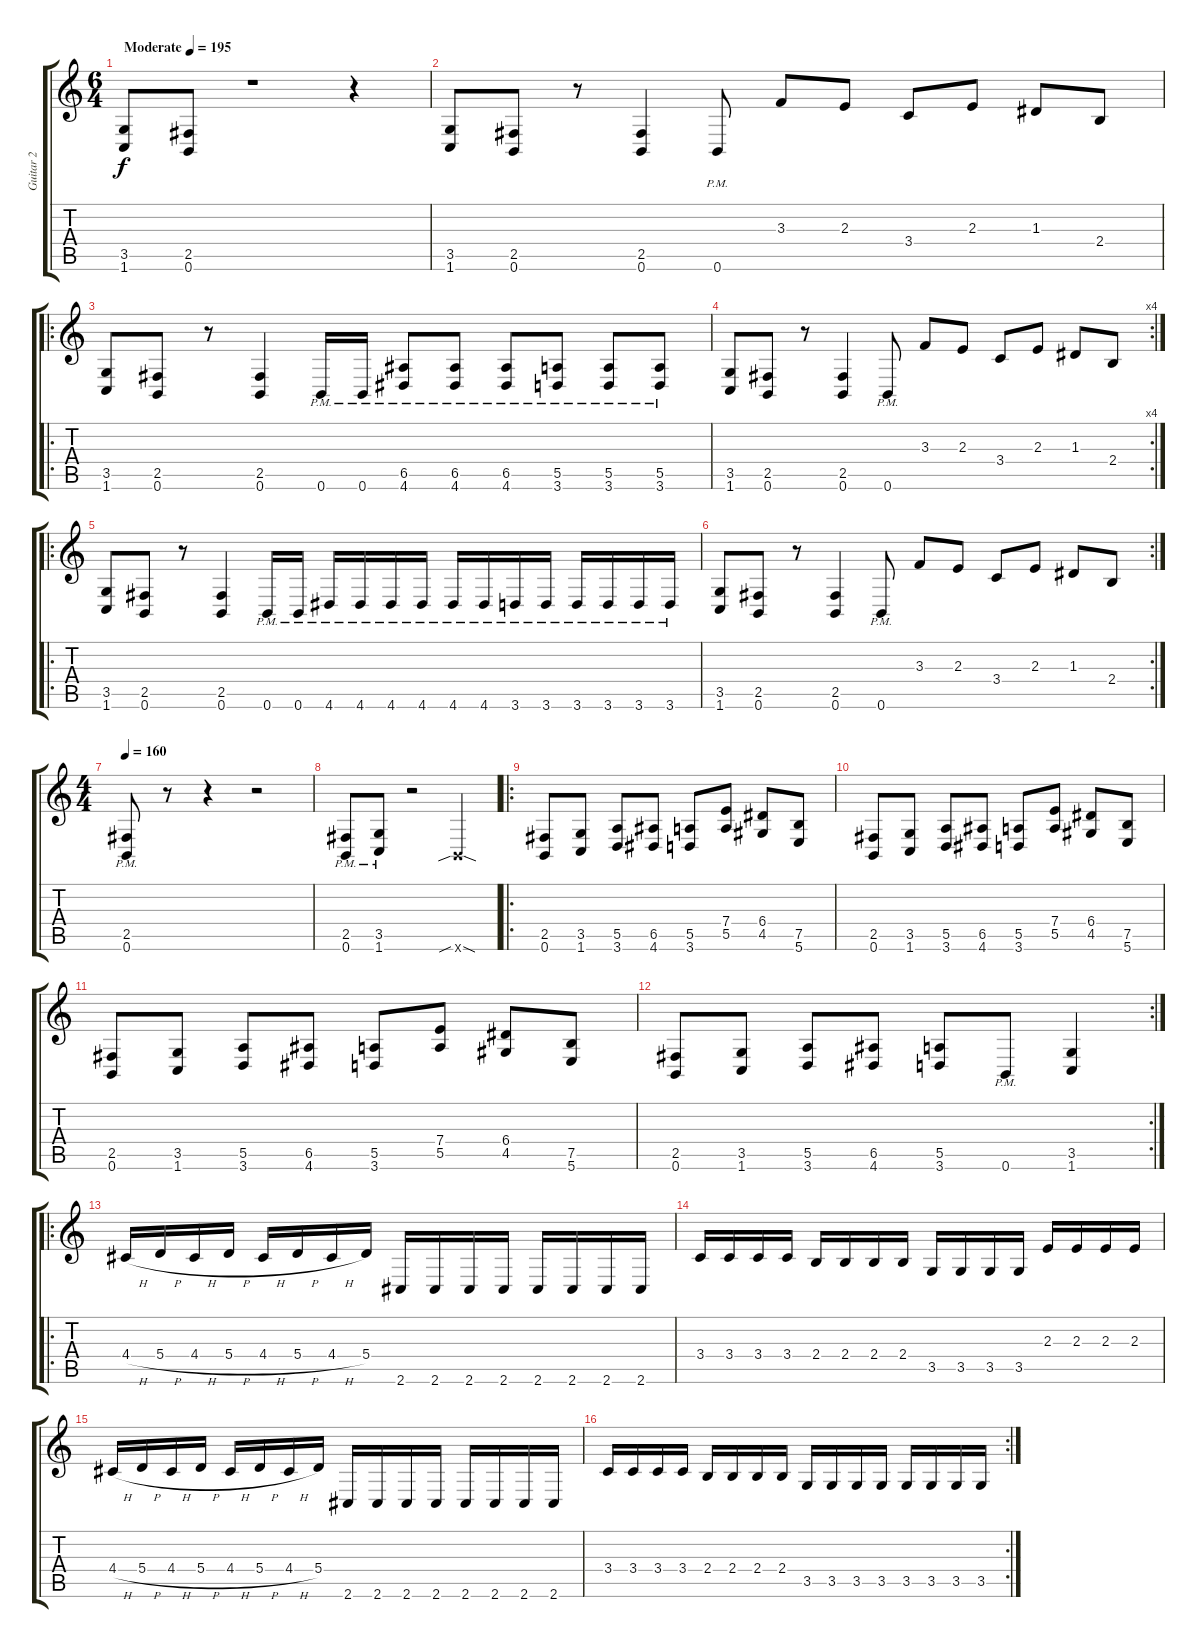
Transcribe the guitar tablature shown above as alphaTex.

\track ("Guitar 2" "Guitar 2") {instrument distortionguitar}
\staff {score tabs}
\tuning (B3 Gb3 D3 A2 E2 B1) {hide}
\ts (6 4)
\tempo (195 "Moderate")
\clef g2
\ks c
(3.5 1.6).8{dy f instrument distortionguitar} (2.5 0.6).8 r.1 r.4 |
(3.5 1.6).8 (2.5 0.6).8 r.8 (2.5 0.6).4 0.6{pm}.8 3.3.8 2.3.8 3.4.8 2.3.8 1.3.8 2.4.8 |
\ro
(3.5 1.6).8 (2.5 0.6).8 r.8 (2.5 0.6).4 0.6{pm}.16 0.6{pm}.16 (6.5{pm} 4.6{pm}).8 (6.5{pm} 4.6{pm}).8 (6.5{pm} 4.6{pm}).8 (5.5{pm} 3.6{pm}).8 (5.5{pm} 3.6{pm}).8 (5.5{pm} 3.6{pm}).8 |
\rc 4
(3.5 1.6).8 (2.5 0.6).8 r.8 (2.5 0.6).4 0.6{pm}.8 3.3.8 2.3.8 3.4.8 2.3.8 1.3.8 2.4.8 |
\ro
(3.5 1.6).8 (2.5 0.6).8 r.8 (2.5 0.6).4 0.6{pm}.16 0.6{pm}.16 4.6{pm}.16 4.6{pm}.16 4.6{pm}.16 4.6{pm}.16 4.6{pm}.16 4.6{pm}.16 3.6{pm}.16 3.6{pm}.16 3.6{pm}.16 3.6{pm}.16 3.6{pm}.16 3.6{pm}.16 |
\rc 2
(3.5 1.6).8 (2.5 0.6).8 r.8 (2.5 0.6).4 0.6{pm}.8 3.3.8 2.3.8 3.4.8 2.3.8 1.3.8 2.4.8 |
\ts (4 4)
\tempo 160
(2.5{pm} 0.6{pm}).8 r.8 r.4 r.2 |
(2.5{pm} 0.6{pm}).8 (3.5{pm} 1.6{pm}).8 r.2 0.6{sib sod x}.4 |
\ro
(2.5 0.6).8 (3.5 1.6).8 (5.5 3.6).8 (6.5 4.6).8 (5.5 3.6).8 (7.4 5.5).8 (6.4 4.5).8 (7.5 5.6).8 |
(2.5 0.6).8 (3.5 1.6).8 (5.5 3.6).8 (6.5 4.6).8 (5.5 3.6).8 (7.4 5.5).8 (6.4 4.5).8 (7.5 5.6).8 |
(2.5 0.6).8 (3.5 1.6).8 (5.5 3.6).8 (6.5 4.6).8 (5.5 3.6).8 (7.4 5.5).8 (6.4 4.5).8 (7.5 5.6).8 |
\rc 2
(2.5 0.6).8 (3.5 1.6).8 (5.5 3.6).8 (6.5 4.6).8 (5.5 3.6).8 0.6{pm}.8 (3.5 1.6).4 |
\ro
4.4{h}.16 5.4{h}.16 4.4{h}.16 5.4{h}.16 4.4{h}.16 5.4{h}.16 4.4{h}.16 5.4.16 2.6.16 2.6.16 2.6.16 2.6.16 2.6.16 2.6.16 2.6.16 2.6.16 |
3.4.16 3.4.16 3.4.16 3.4.16 2.4.16 2.4.16 2.4.16 2.4.16 3.5.16 3.5.16 3.5.16 3.5.16 2.3.16 2.3.16 2.3.16 2.3.16 |
4.4{h}.16 5.4{h}.16 4.4{h}.16 5.4{h}.16 4.4{h}.16 5.4{h}.16 4.4{h}.16 5.4.16 2.6.16 2.6.16 2.6.16 2.6.16 2.6.16 2.6.16 2.6.16 2.6.16 |
\rc 2
3.4.16 3.4.16 3.4.16 3.4.16 2.4.16 2.4.16 2.4.16 2.4.16 3.5.16 3.5.16 3.5.16 3.5.16 3.5.16 3.5.16 3.5.16 3.5.16
